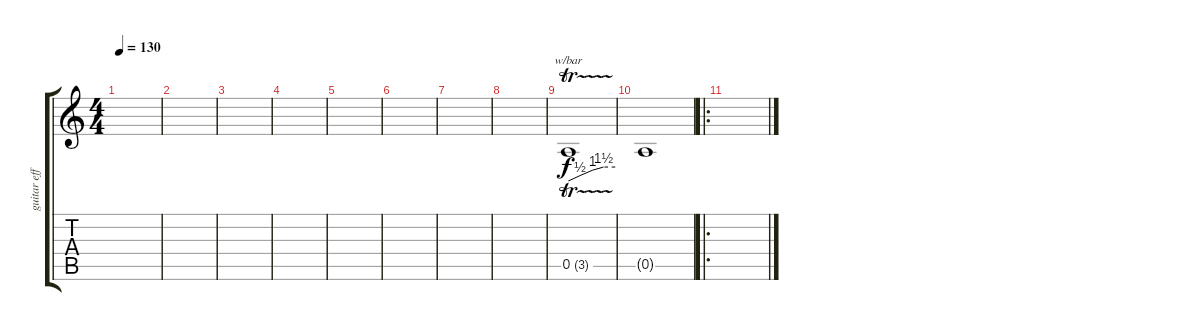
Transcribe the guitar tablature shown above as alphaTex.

\track ("guitar effects" "guitar eff") {instrument distortionguitar}
\staff {score tabs}
\tuning (E4 B3 G3 D3 A2 D2) {hide}
\ts (4 4)
\tempo 130
\clef g2
\ks c
|
|
|
|
|
|
|
|
0.5{tr (3 16)}.1{tbe (custom default 0 0 15 2 31 4 45 6 60 6)} |
0.5{t}.1 |
\ro
